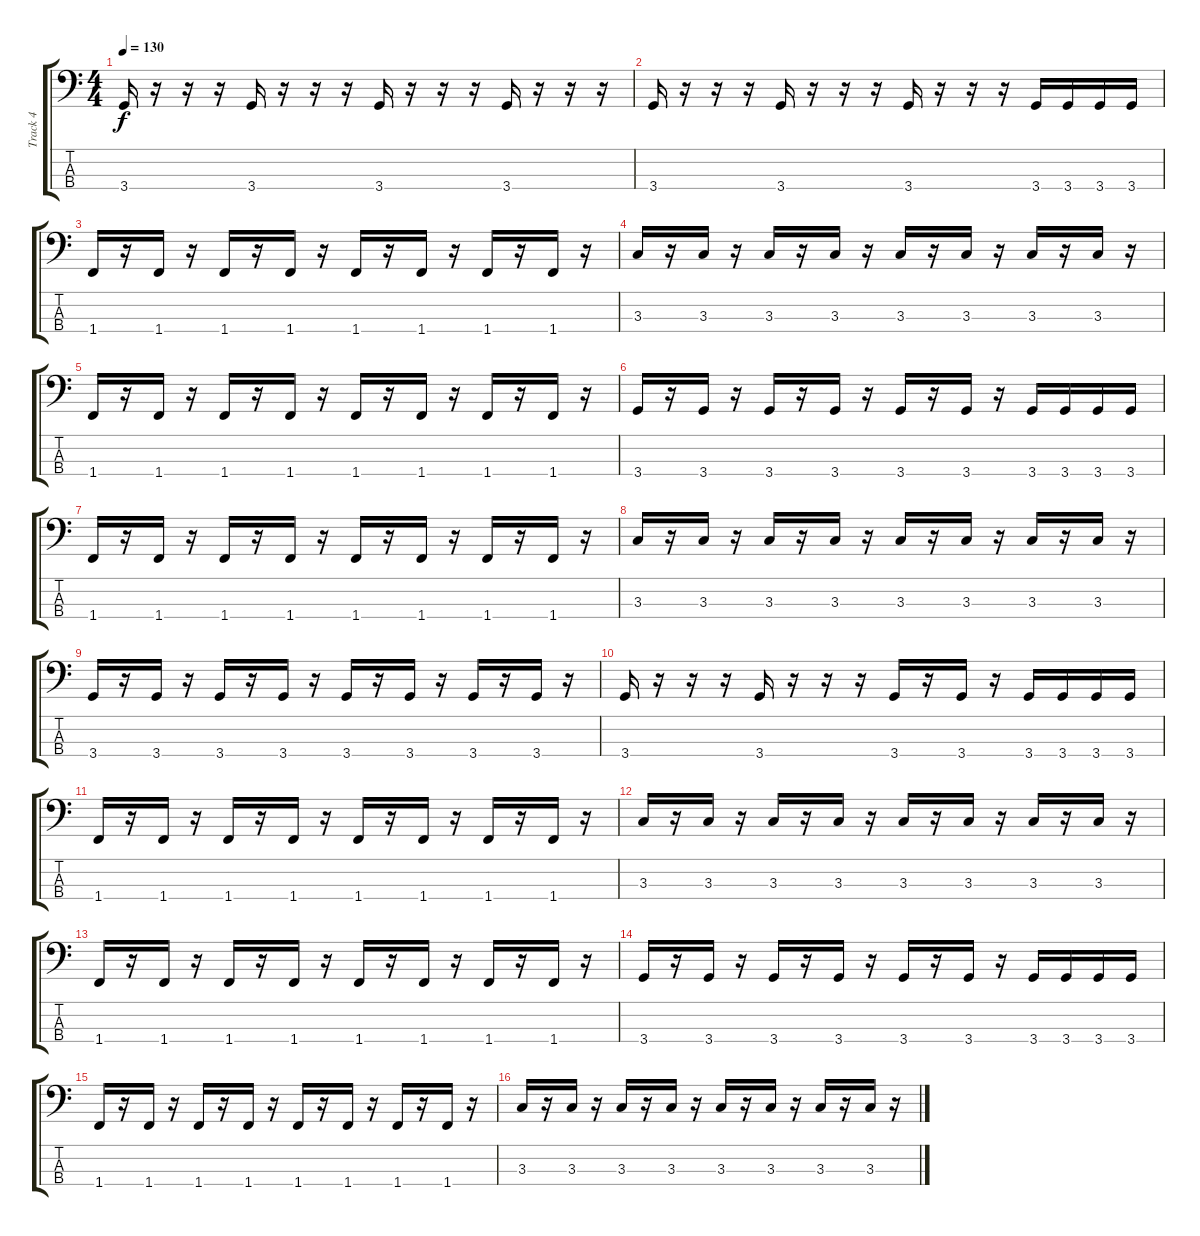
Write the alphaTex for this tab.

\track ("Track 4" "Track 4") {instrument electricbassfinger}
\staff {score tabs}
\tuning (G2 D2 A1 E1) {hide}
\ts (4 4)
\tempo 130
\clef f4
\ks c
3.4.16{dy f} r.16 r.16 r.16 3.4.16 r.16 r.16 r.16 3.4.16 r.16 r.16 r.16 3.4.16 r.16 r.16 r.16 |
3.4.16 r.16 r.16 r.16 3.4.16 r.16 r.16 r.16 3.4.16 r.16 r.16 r.16 3.4.16 3.4.16 3.4.16 3.4.16 |
1.4.16 r.16 1.4.16 r.16 1.4.16 r.16 1.4.16 r.16 1.4.16 r.16 1.4.16 r.16 1.4.16 r.16 1.4.16 r.16 |
3.3.16 r.16 3.3.16 r.16 3.3.16 r.16 3.3.16 r.16 3.3.16 r.16 3.3.16 r.16 3.3.16 r.16 3.3.16 r.16 |
1.4.16 r.16 1.4.16 r.16 1.4.16 r.16 1.4.16 r.16 1.4.16 r.16 1.4.16 r.16 1.4.16 r.16 1.4.16 r.16 |
3.4.16 r.16 3.4.16 r.16 3.4.16 r.16 3.4.16 r.16 3.4.16 r.16 3.4.16 r.16 3.4.16 3.4.16 3.4.16 3.4.16 |
1.4.16 r.16 1.4.16 r.16 1.4.16 r.16 1.4.16 r.16 1.4.16 r.16 1.4.16 r.16 1.4.16 r.16 1.4.16 r.16 |
3.3.16 r.16 3.3.16 r.16 3.3.16 r.16 3.3.16 r.16 3.3.16 r.16 3.3.16 r.16 3.3.16 r.16 3.3.16 r.16 |
3.4.16 r.16 3.4.16 r.16 3.4.16 r.16 3.4.16 r.16 3.4.16 r.16 3.4.16 r.16 3.4.16 r.16 3.4.16 r.16 |
3.4.16 r.16 r.16 r.16 3.4.16 r.16 r.16 r.16 3.4.16 r.16 3.4.16 r.16 3.4.16 3.4.16 3.4.16 3.4.16 |
1.4.16 r.16 1.4.16 r.16 1.4.16 r.16 1.4.16 r.16 1.4.16 r.16 1.4.16 r.16 1.4.16 r.16 1.4.16 r.16 |
3.3.16 r.16 3.3.16 r.16 3.3.16 r.16 3.3.16 r.16 3.3.16 r.16 3.3.16 r.16 3.3.16 r.16 3.3.16 r.16 |
1.4.16 r.16 1.4.16 r.16 1.4.16 r.16 1.4.16 r.16 1.4.16 r.16 1.4.16 r.16 1.4.16 r.16 1.4.16 r.16 |
3.4.16 r.16 3.4.16 r.16 3.4.16 r.16 3.4.16 r.16 3.4.16 r.16 3.4.16 r.16 3.4.16 3.4.16 3.4.16 3.4.16 |
1.4.16 r.16 1.4.16 r.16 1.4.16 r.16 1.4.16 r.16 1.4.16 r.16 1.4.16 r.16 1.4.16 r.16 1.4.16 r.16 |
3.3.16 r.16 3.3.16 r.16 3.3.16 r.16 3.3.16 r.16 3.3.16 r.16 3.3.16 r.16 3.3.16 r.16 3.3.16 r.16
